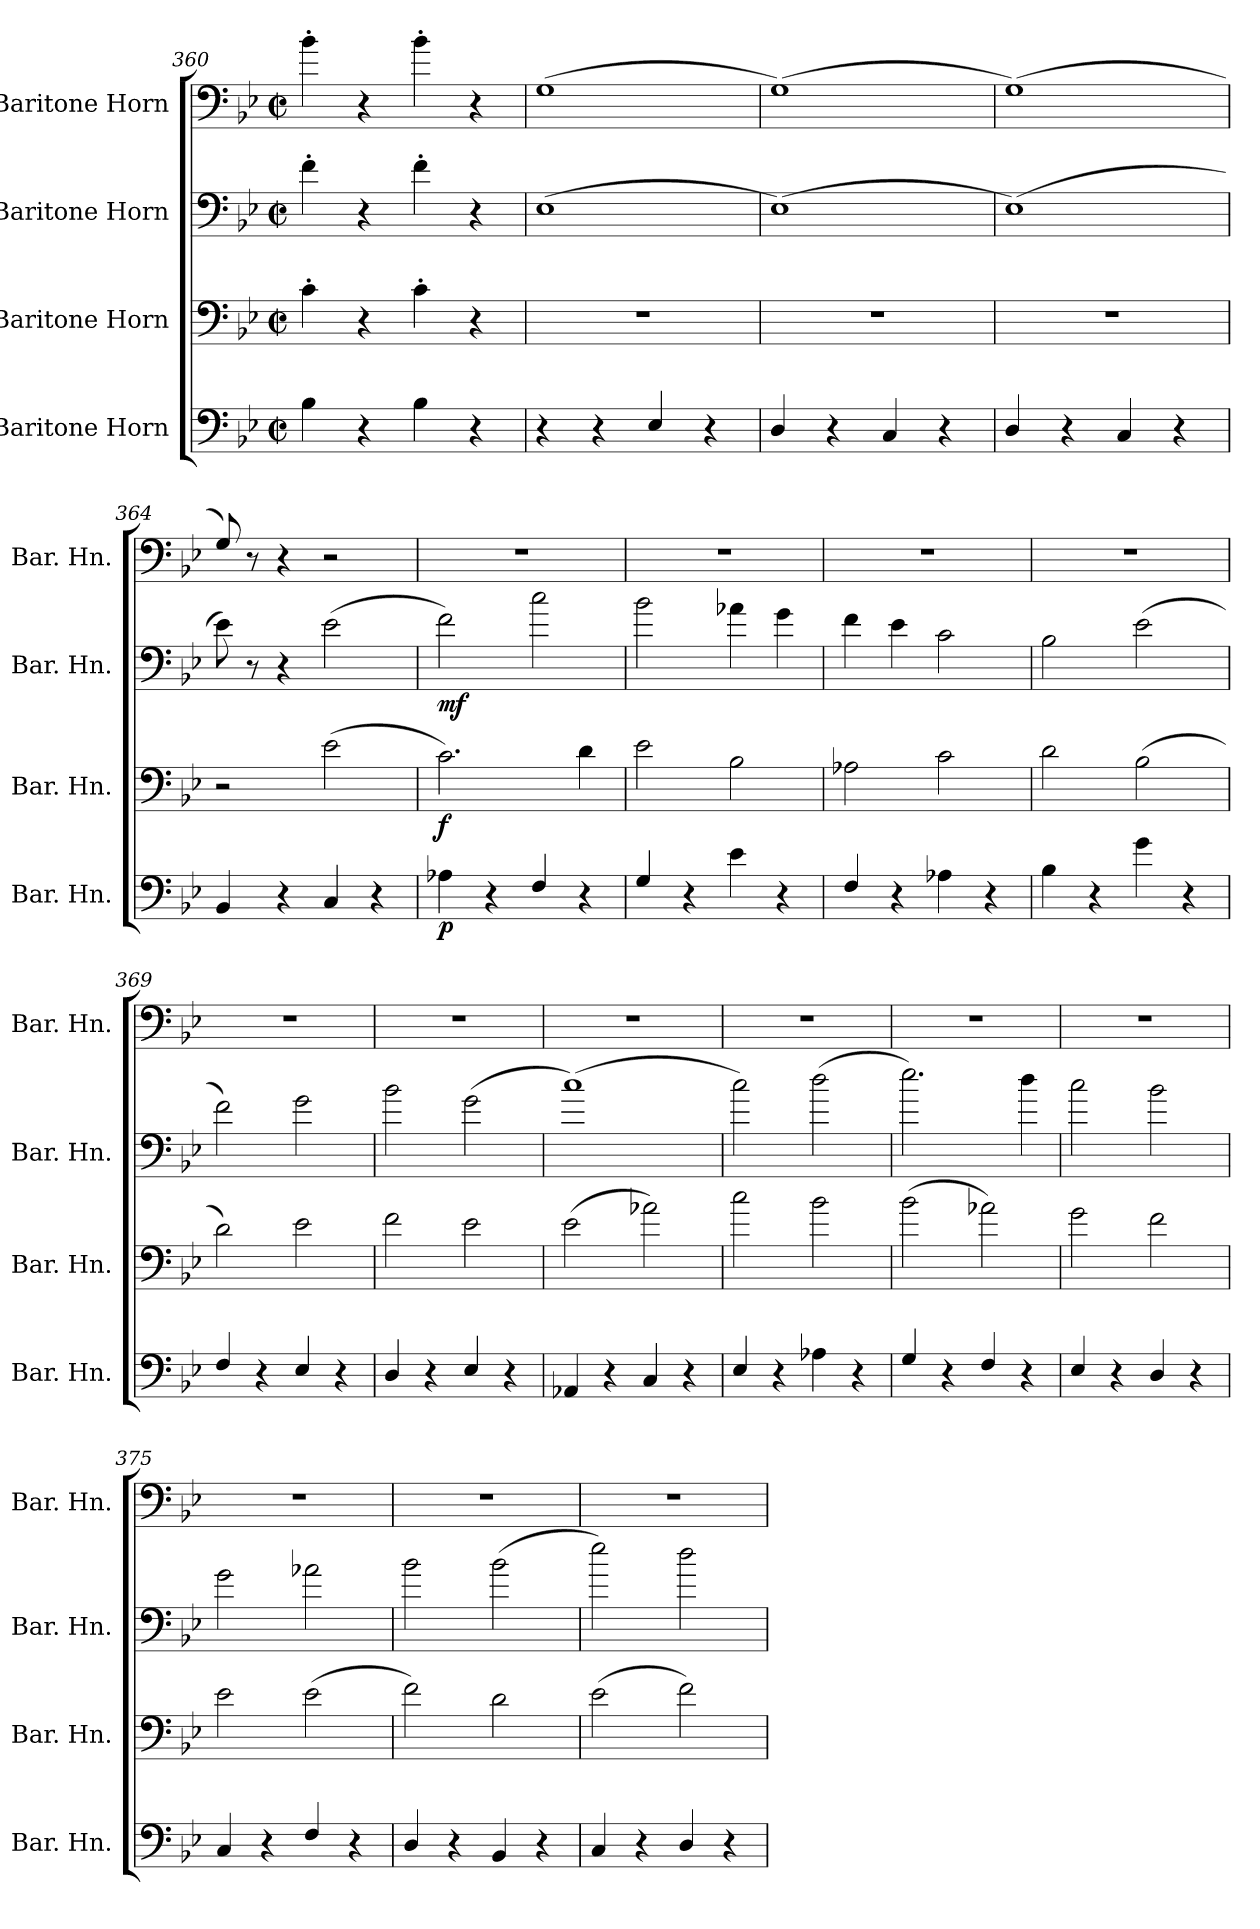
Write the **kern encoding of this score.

**kern	**dynam	**kern	**dynam	**kern	**dynam	**kern
*part4	*part4	*part3	*part3	*part2	*part2	*part1
*staff4	*staff4	*staff3	*staff3	*staff2	*staff2	*staff1
*I"Baritone Horn	*	*I"Baritone Horn	*	*I"Baritone Horn	*	*I"Baritone Horn
*I'Bar. Hn.	*	*I'Bar. Hn.	*	*I'Bar. Hn.	*	*I'Bar. Hn.
*clefF4	*	*clefF4	*	*clefF4	*	*clefF4
*ITrd4c7	*	*ITrd4c7	*	*ITrd4c7	*	*ITrd4c7
*k[b-e-a-]	*	*k[b-e-a-]	*	*k[b-e-a-]	*	*k[b-e-a-]
*E-:	*	*E-:	*	*E-:	*	*E-:
*M2/2	*	*M2/2	*	*M2/2	*	*M2/2
*met(c|)	*	*met(c|)	*	*met(c|)	*	*met(c|)
=360	=360	=360	=360	=360	=360	=360
4E-\	.	4F'\	.	4B-'\	.	4e-'\
4r	.	4r	.	4r	.	4r
4E-\	.	4F'\	.	4B-'\	.	4e-'\
4r	.	4r	.	4r	.	4r
=361	=361	=361	=361	=361	=361	=361
4r	.	1r	.	(1AA-	.	(1C
4r	.	.	.	.	.	.
4AA-/	.	.	.	.	.	.
4r	.	.	.	.	.	.
=362	=362	=362	=362	=362	=362	=362
4GG/	.	1r	.	(1AA-)	.	(1C)
4r	.	.	.	.	.	.
4FF/	.	.	.	.	.	.
4r	.	.	.	.	.	.
=363	=363	=363	=363	=363	=363	=363
4GG/	.	1r	.	(1AA-)	.	(1C)
4r	.	.	.	.	.	.
4FF/	.	.	.	.	.	.
4r	.	.	.	.	.	.
!!LO:PB:g=z
=364	=364	=364	=364	=364	=364	=364
4EE-/	.	2r	.	8A-\)	.	8C/)
.	.	.	.	8r	.	8r
4r	.	.	.	4r	.	4r
4FF/	.	(2A-\	.	(2A-\	.	2r
4r	.	.	.	.	.	.
=365	=365	=365	=365	=365	=365	=365
!	!LO:DY:b	!	!LO:DY:b	!	!LO:DY:b	!
4D-X\	p	2.F\)	f	2B-\)	mf	1r
4r	.	.	.	.	.	.
4BB-/	.	.	.	2f\	.	.
4r	.	4G\	.	.	.	.
=366	=366	=366	=366	=366	=366	=366
4C/	.	2A-\	.	2e-\	.	1r
4r	.	.	.	.	.	.
4A-\	.	2E-\	.	4d-X\	.	.
4r	.	.	.	4c\	.	.
!!LO:PB:g=z
=367	=367	=367	=367	=367	=367	=367
4BB-/	.	2D-X\	.	4B-\	.	1r
4r	.	.	.	4A-\	.	.
4D-X\	.	2F\	.	2F\	.	.
4r	.	.	.	.	.	.
=368	=368	=368	=368	=368	=368	=368
4E-\	.	2G\	.	2E-\	.	1r
4r	.	.	.	.	.	.
4c\	.	(2E-\	.	(2A-\	.	.
4r	.	.	.	.	.	.
=369	=369	=369	=369	=369	=369	=369
4BB-/	.	2G\)	.	2B-\)	.	1r
4r	.	.	.	.	.	.
4AA-/	.	2A-\	.	2c\	.	.
4r	.	.	.	.	.	.
=370	=370	=370	=370	=370	=370	=370
4GG/	.	2B-\	.	2e-\	.	1r
4r	.	.	.	.	.	.
4AA-/	.	2A-\	.	(2c\	.	.
4r	.	.	.	.	.	.
=371	=371	=371	=371	=371	=371	=371
4DD-X/	.	(2A-\	.	(1f)	.	1r
4r	.	.	.	.	.	.
4FF/	.	2d-X\)	.	.	.	.
4r	.	.	.	.	.	.
=372	=372	=372	=372	=372	=372	=372
4AA-/	.	2f\	.	2f\)	.	1r
4r	.	.	.	.	.	.
4D-X\	.	2e-\	.	(2g\	.	.
4r	.	.	.	.	.	.
=373	=373	=373	=373	=373	=373	=373
4C/	.	(2e-\	.	2.a-\)	.	1r
4r	.	.	.	.	.	.
4BB-/	.	2d-X\)	.	.	.	.
4r	.	.	.	4g\	.	.
=374	=374	=374	=374	=374	=374	=374
4AA-/	.	2c\	.	2f\	.	1r
4r	.	.	.	.	.	.
4GG/	.	2B-\	.	2e-\	.	.
4r	.	.	.	.	.	.
!!LO:PB:g=z
=375	=375	=375	=375	=375	=375	=375
4FF/	.	2A-\	.	2c\	.	1r
4r	.	.	.	.	.	.
4BB-/	.	(2A-\	.	2d-X\	.	.
4r	.	.	.	.	.	.
=376	=376	=376	=376	=376	=376	=376
4GG/	.	2B-\)	.	2e-\	.	1r
4r	.	.	.	.	.	.
4EE-/	.	2G\	.	(2e-\	.	.
4r	.	.	.	.	.	.
=377	=377	=377	=377	=377	=377	=377
4FF/	.	(2A-\	.	2a-\)	.	1r
4r	.	.	.	.	.	.
4GG/	.	2B-\)	.	2g\	.	.
4r	.	.	.	.	.	.
=	=	=	=	=	=	=
*-	*-	*-	*-	*-	*-	*-
